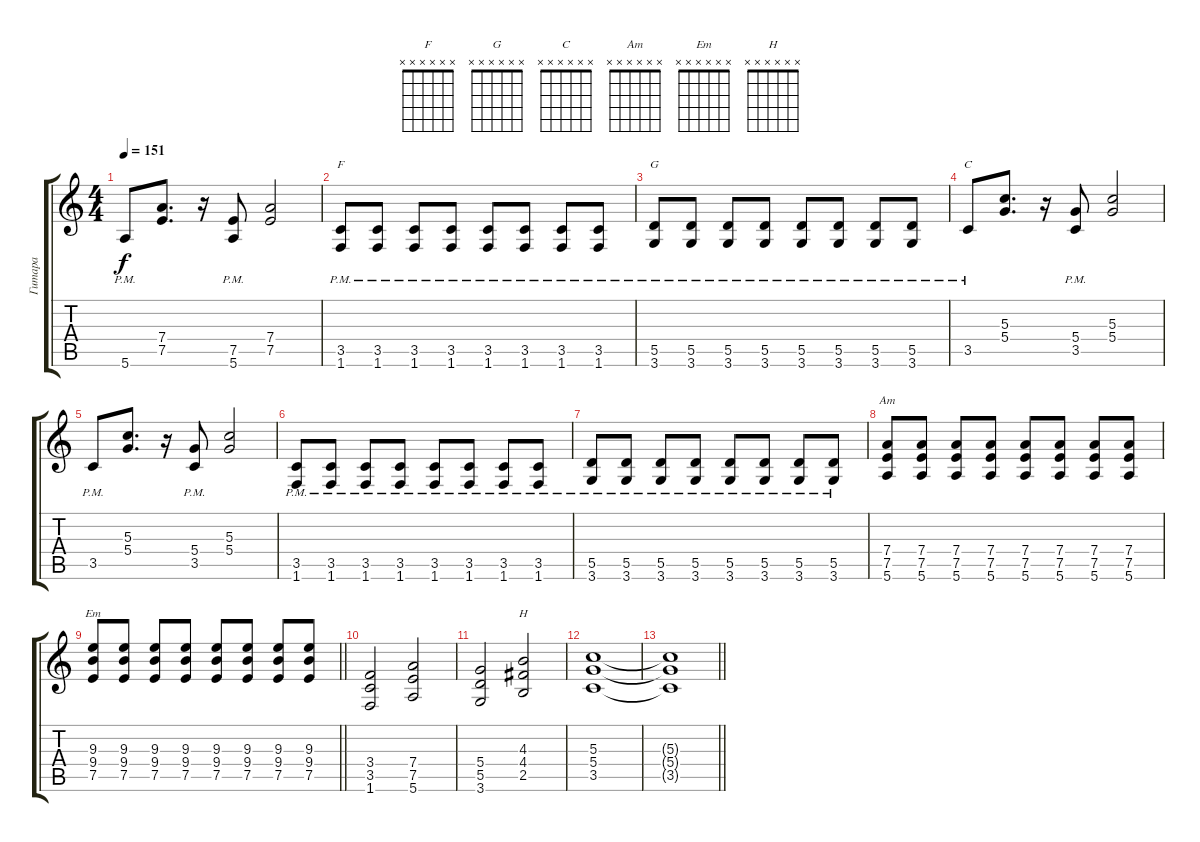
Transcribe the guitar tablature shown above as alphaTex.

\track ("Гитара" "Гитара") {instrument acousticguitarsteel}
\staff {score tabs}
\tuning (E4 B3 G3 D3 A2 E2) {hide}
\chord ("F" x x x x x x)
\chord ("G" x x x x x x)
\chord ("C" x x x x x x)
\chord ("Am" x x x x x x)
\chord ("Em" x x x x x x)
\chord ("H" x x x x x x)
\ts (4 4)
\tempo 151
\clef g2
\ks c
5.6{pm}.8{dy f} (7.4 7.5).8{d} r.16 (7.5{pm} 5.6{pm}).8 (7.4 7.5).2 |
(3.5{pm} 1.6{pm}).8{ch "F"} (3.5{pm} 1.6{pm}).8 (3.5{pm} 1.6{pm}).8 (3.5{pm} 1.6{pm}).8 (3.5{pm} 1.6{pm}).8 (3.5{pm} 1.6{pm}).8 (3.5{pm} 1.6{pm}).8 (3.5{pm} 1.6{pm}).8 |
(5.5{pm} 3.6{pm}).8{ch "G"} (5.5{pm} 3.6{pm}).8 (5.5{pm} 3.6{pm}).8 (5.5{pm} 3.6{pm}).8 (5.5{pm} 3.6{pm}).8 (5.5{pm} 3.6{pm}).8 (5.5{pm} 3.6{pm}).8 (5.5{pm} 3.6{pm}).8 |
3.5{pm}.8{ch "C"} (5.3 5.4).8{d} r.16 (5.4{pm} 3.5{pm}).8 (5.3 5.4).2 |
3.5{pm}.8 (5.3 5.4).8{d} r.16 (5.4{pm} 3.5{pm}).8 (5.3 5.4).2 |
(3.5{pm} 1.6{pm}).8 (3.5{pm} 1.6{pm}).8 (3.5{pm} 1.6{pm}).8 (3.5{pm} 1.6{pm}).8 (3.5{pm} 1.6{pm}).8 (3.5{pm} 1.6{pm}).8 (3.5{pm} 1.6{pm}).8 (3.5{pm} 1.6{pm}).8 |
(5.5{pm} 3.6{pm}).8 (5.5{pm} 3.6{pm}).8 (5.5{pm} 3.6{pm}).8 (5.5{pm} 3.6{pm}).8 (5.5{pm} 3.6{pm}).8 (5.5{pm} 3.6{pm}).8 (5.5{pm} 3.6{pm}).8 (5.5{pm} 3.6{pm}).8 |
(7.4 7.5 5.6).8{ch "Am"} (7.4 7.5 5.6).8 (7.4 7.5 5.6).8 (7.4 7.5 5.6).8 (7.4 7.5 5.6).8 (7.4 7.5 5.6).8 (7.4 7.5 5.6).8 (7.4 7.5 5.6).8 |
\barLineRight lightlight
(9.3 9.4 7.5).8{ch "Em"} (9.3 9.4 7.5).8 (9.3 9.4 7.5).8 (9.3 9.4 7.5).8 (9.3 9.4 7.5).8 (9.3 9.4 7.5).8 (9.3 9.4 7.5).8 (9.3 9.4 7.5).8 |
(3.4 3.5 1.6).2 (7.4 7.5 5.6).2 |
(5.4 5.5 3.6).2 (4.3 4.4 2.5).2{ch "H"} |
(5.3 5.4 3.5).1 |
\barLineRight lightlight
(5.3{t} 5.4{t} 3.5{t}).1
